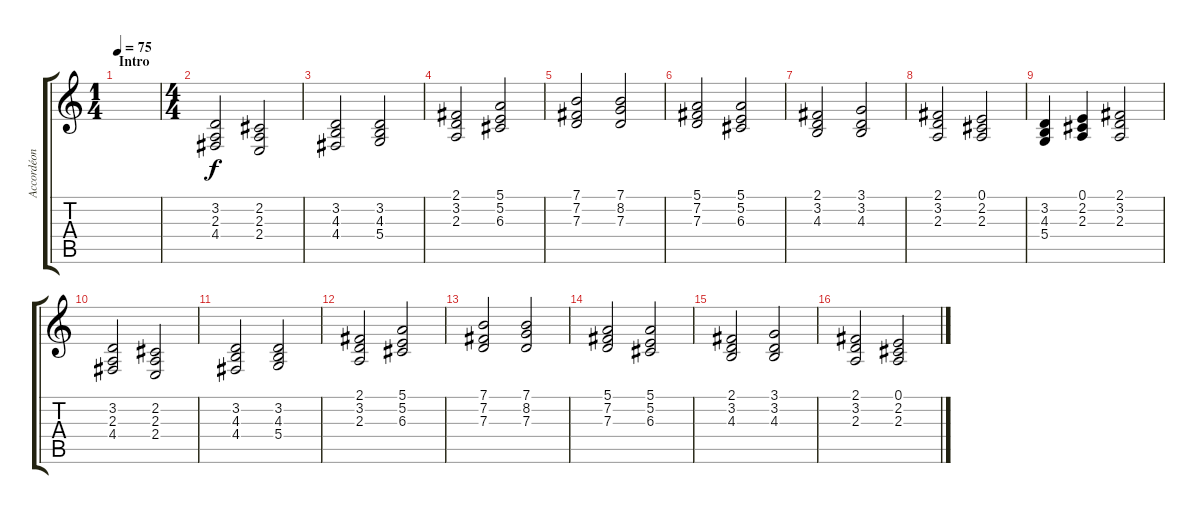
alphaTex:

\track ("Accordéon" "Accordéon") {instrument tangoaccordion}
\staff {score tabs}
\tuning (E4 B3 G3 D3 A2 E2) {hide}
\ts (1 4)
\section ("" "Intro")
\tempo 75
\clef g2
\ks c
|
\ts (4 4)
(3.2 2.3 4.4).2 (2.2 2.3 2.4).2 |
(3.2 4.3 4.4).2 (3.2 4.3 5.4).2 |
(2.1 3.2 2.3).2 (5.1 5.2 6.3).2 |
(7.1 7.2 7.3).2 (7.1 8.2 7.3).2 |
(5.1 7.2 7.3).2 (5.1 5.2 6.3).2 |
(2.1 3.2 4.3).2 (3.1 3.2 4.3).2 |
(2.1 3.2 2.3).2 (0.1 2.2 2.3).2 |
(3.2 4.3 5.4).4 (0.1 2.2 2.3).4 (2.1 3.2 2.3).2 |
(3.2 2.3 4.4).2 (2.2 2.3 2.4).2 |
(3.2 4.3 4.4).2 (3.2 4.3 5.4).2 |
(2.1 3.2 2.3).2 (5.1 5.2 6.3).2 |
(7.1 7.2 7.3).2 (7.1 8.2 7.3).2 |
(5.1 7.2 7.3).2 (5.1 5.2 6.3).2 |
(2.1 3.2 4.3).2 (3.1 3.2 4.3).2 |
(2.1 3.2 2.3).2 (0.1 2.2 2.3).2
